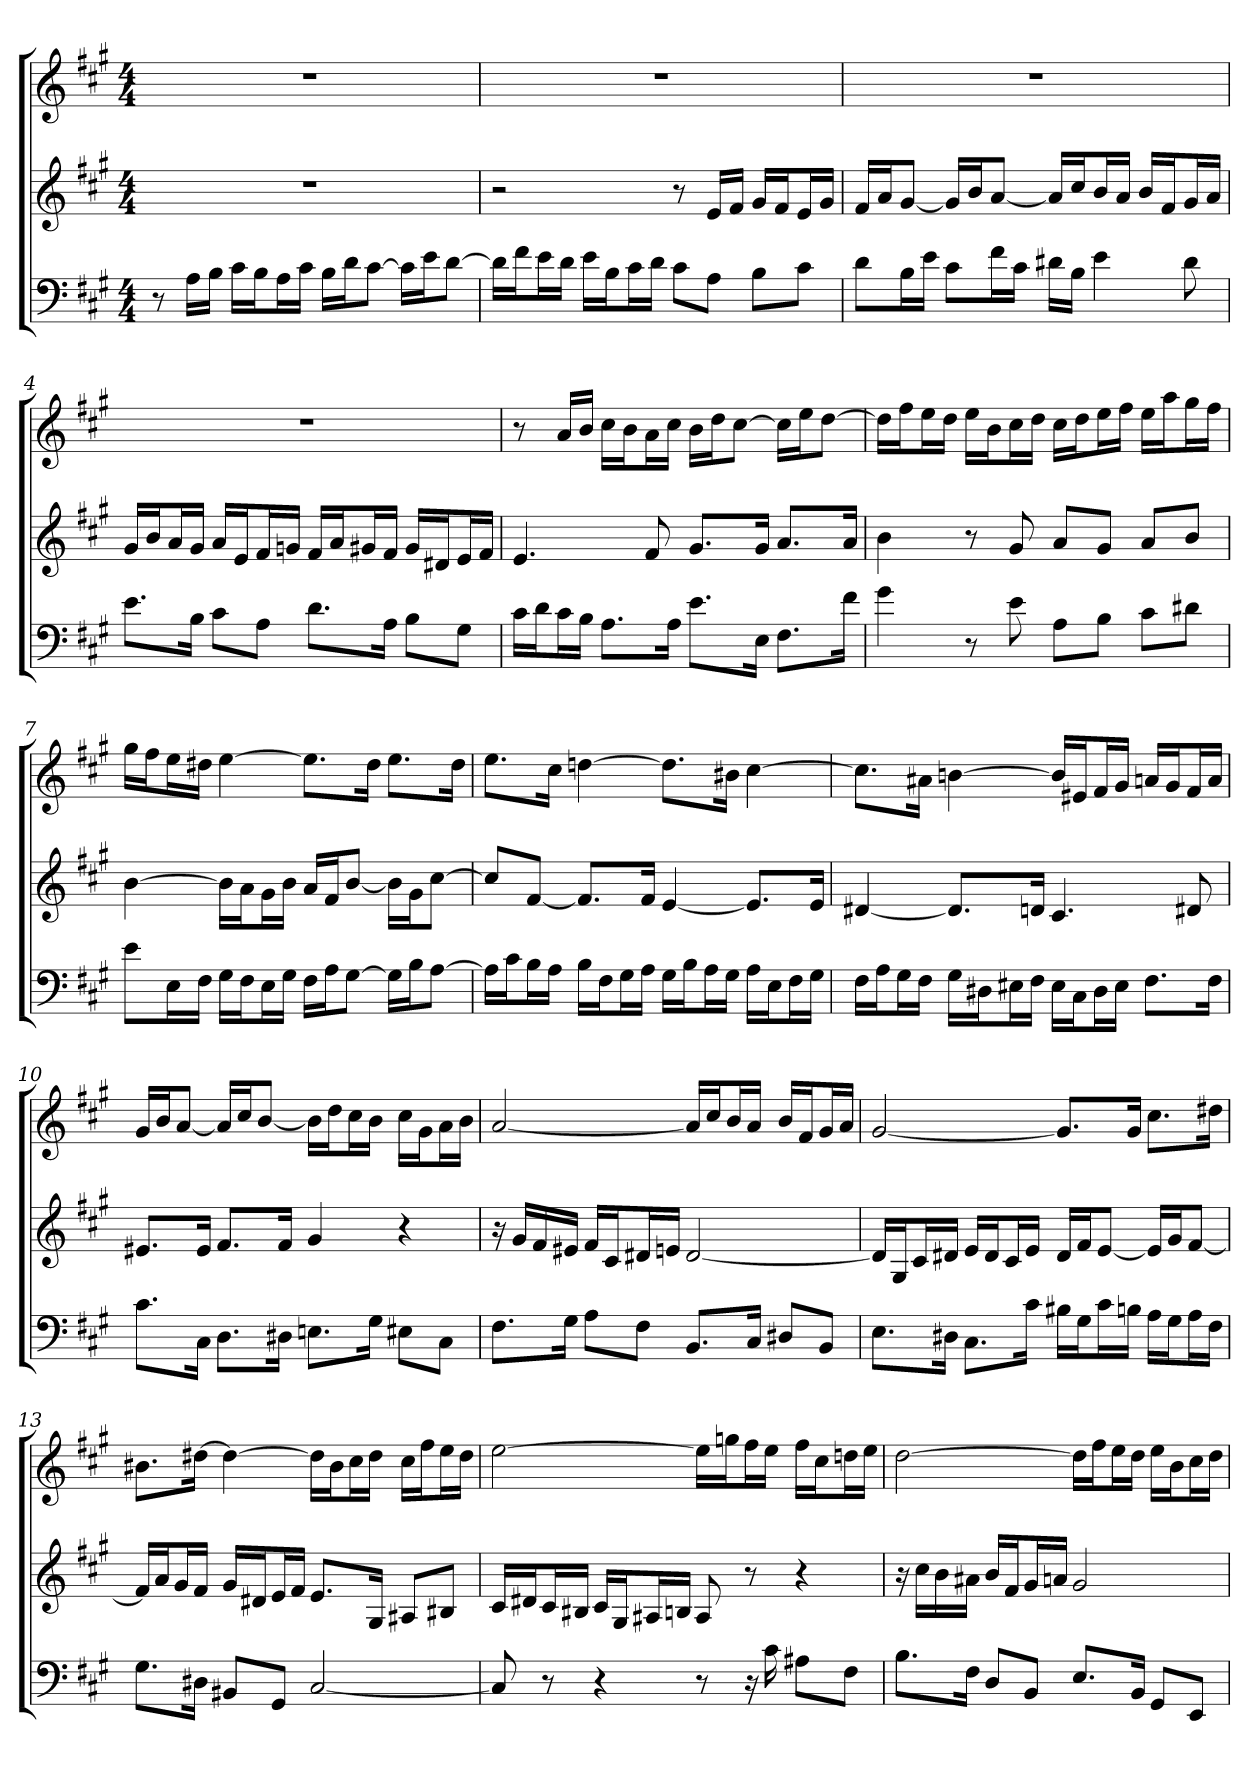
**kern	**kern	**kern
*part3	*part2	*part1
*staff3	*staff2	*staff1
*clefF4	*clefG2	*clefG2
*k[f#c#g#]	*k[f#c#g#]	*k[f#c#g#]
*A:	*A:	*A:
*M4/4	*M4/4	*M4/4
=1	=1	=1
8r	1r	1r
16A\LL	.	.
16B\JJ	.	.
16c#\LL	.	.
16B\J	.	.
16A\L	.	.
16c#\JJ	.	.
16B\LL	.	.
16d\J	.	.
[8c#\J	.	.
16c#\LL]	.	.
16e\J	.	.
[8d\J	.	.
=2	=2	=2
16d\LL]	2r	1r
16f#\J	.	.
16e\L	.	.
16d\JJ	.	.
16e\LL	.	.
16B\J	.	.
16c#\L	.	.
16d\JJ	.	.
8c#\L	8r	.
8A\J	16e/LL	.
.	16f#/JJ	.
8B\L	16g#/LL	.
.	16f#/J	.
8c#\J	16e/L	.
.	16g#/JJ	.
=3	=3	=3
8d\L	16f#/LL	1r
.	16a/J	.
16B\L	[8g#/J	.
16e\JJ	.	.
8c#\L	16g#/LL]	.
.	16b/J	.
16f#\L	[8a/J	.
16c#\JJ	.	.
16d#X\LL	16a/LL]	.
16B\JJ	16cc#/J	.
4e	16b/L	.
.	16a/JJ	.
.	16b/LL	.
.	16f#/J	.
8d#	16g#/L	.
.	16a/JJ	.
=4	=4	=4
8.e\L	16g#/LL	1r
.	16b/J	.
.	16a/L	.
16B\Jk	16g#/JJ	.
8c#\L	16a/LL	.
.	16e/J	.
8A\J	16f#/L	.
.	16gn/JJ	.
8.d\L	16f#/LL	.
.	16a/J	.
.	16g#X/L	.
16A\Jk	16f#/JJ	.
8B\L	16g#/LL	.
.	16d#X/J	.
8G#\J	16e/L	.
.	16f#/JJ	.
=5	=5	=5
16c#\LL	4.e	8r
16d\J	.	.
16c#\L	.	16a/LL
16B\JJ	.	16b/JJ
8.A\L	.	16cc#\LL
.	.	16b\J
.	8f#	16a\L
16A\Jk	.	16cc#\JJ
8.e\L	8.g#/L	16b\LL
.	.	16dd\J
.	.	[8cc#\J
16E\Jk	16g#/Jk	.
8.F#\L	8.a/L	16cc#\LL]
.	.	16ee\J
.	.	[8dd\J
16f#\Jk	16a/Jk	.
=6	=6	=6
4g#	4b	16dd\LL]
.	.	16ff#\J
.	.	16ee\L
.	.	16dd\JJ
8r	8r	16ee\LL
.	.	16b\J
8e	8g#	16cc#\L
.	.	16dd\JJ
8A\L	8a/L	16cc#\LL
.	.	16dd\J
8B\J	8g#/J	16ee\L
.	.	16ff#\JJ
8c#\L	8a/L	16ee\LL
.	.	16aa\J
8d#X\J	8b/J	16gg#\L
.	.	16ff#\JJ
=7	=7	=7
8e\L	[4b	16gg#\LL
.	.	16ff#\J
16E\L	.	16ee\L
16F#\JJ	.	16dd#X\JJ
16G#\LL	16b\LL]	[4ee
16F#\J	16a\J	.
16E\L	16g#\L	.
16G#\JJ	16b\JJ	.
16F#\LL	16a/LL	8.ee\L]
16A\J	16f#/J	.
[8G#\J	[8b/J	.
.	.	16dd#\Jk
16G#\LL]	16b\LL]	8.ee\L
16B\J	16g#\J	.
[8A\J	[8cc#\J	.
.	.	16dd#\Jk
=8	=8	=8
16A\LL]	8cc#/L]	8.ee\L
16c#\J	.	.
16B\L	[8f#/J	.
16A\JJ	.	16cc#\Jk
16B\LL	8.f#/L]	[4ddn
16F#\J	.	.
16G#\L	.	.
16A\JJ	16f#/Jk	.
16G#\LL	[4e	8.dd\L]
16B\J	.	.
16A\L	.	.
16G#\JJ	.	16b#X\Jk
16A\LL	8.e/L]	[4cc#
16E\J	.	.
16F#\L	.	.
16G#\JJ	16e/Jk	.
=9	=9	=9
16F#\LL	[4d#X	8.cc#\L]
16A\J	.	.
16G#\L	.	.
16F#\JJ	.	16a#X\Jk
16G#\LL	8.d#/L]	[4bn
16D#X\J	.	.
16E#X\L	.	.
16F#\JJ	16dn/Jk	.
16E#\LL	4.c#	16b/LL]
16C#\J	.	16e#X/J
16D#\L	.	16f#/L
16E#\JJ	.	16g#/JJ
8.F#\L	.	16an/LL
.	.	16g#/J
.	8d#X	16f#/L
16F#\Jk	.	16a/JJ
=10	=10	=10
8.c#\L	8.e#X/L	16g#/LL
.	.	16b/J
.	.	[8a/J
16C#\Jk	16e#/Jk	.
8.D\L	8.f#/L	16a/LL]
.	.	16cc#/J
.	.	[8b/J
16D#X\Jk	16f#/Jk	.
8.En\L	4g#	16b\LL]
.	.	16dd\J
.	.	16cc#\L
16G#\Jk	.	16b\JJ
8E#X\L	4r	16cc#\LL
.	.	16g#\J
8C#\J	.	16a\L
.	.	16b\JJ
=11	=11	=11
8.F#\L	16r	[2a
.	16g#/LL	.
.	16f#/	.
16G#\Jk	16e#X/JJ	.
8A\L	16f#/LL	.
.	16c#/J	.
8F#\J	16d#X/L	.
.	16en/JJ	.
8.BB/L	[2d#	16a/LL]
.	.	16cc#/J
.	.	16b/L
16C#/Jk	.	16a/JJ
8D#X/L	.	16b/LL
.	.	16f#/J
8BB/J	.	16g#/L
.	.	16a/JJ
=12	=12	=12
8.E\L	16d#/LL]	[2g#
.	16G#/J	.
.	16c#/L	.
16D#X\Jk	16d#X/JJ	.
8.C#\L	16e/LL	.
.	16d#/J	.
.	16c#/L	.
16c#\Jk	16e/JJ	.
16B#X\LL	16d#/LL	8.g#/L]
16G#\J	16f#/J	.
16c#\L	[8e/J	.
16Bn\JJ	.	16g#/Jk
16A\LL	16e/LL]	8.cc#\L
16G#\J	16g#/J	.
16A\L	[8f#/J	.
16F#\JJ	.	16dd#X\Jk
=13	=13	=13
8.G#\L	16f#/LL]	8.b#X\L
.	16a/J	.
.	16g#/L	.
16D#X\Jk	16f#/JJ	[16dd#X\Jk
8BB#X/L	16g#/LL	4dd#_
.	16d#X/J	.
8GG#/J	16e/L	.
.	16f#/JJ	.
[2C#	8.e/L	16dd#\LL]
.	.	16b#\J
.	.	16cc#\L
.	16G#/Jk	16dd#\JJ
.	8A#X/L	16cc#\LL
.	.	16ff#\J
.	8B#X/J	16ee\L
.	.	16dd#\JJ
=14	=14	=14
8C#]	16c#/LL	[2ee
.	16d#X/J	.
8r	16c#/L	.
.	16B#X/JJ	.
4r	16c#/LL	.
.	16G#/J	.
.	16A#X/L	.
.	16Bn/JJ	.
8r	8A#	16ee\LL]
.	.	16ggn\J
16r	8r	16ff#\L
16c#	.	16ee\JJ
8A#X\L	4r	16ff#\LL
.	.	16cc#\J
8F#\J	.	16ddn\L
.	.	16ee\JJ
=15	=15	=15
8.B\L	16r	[2dd
.	16cc#\LL	.
.	16b\	.
16F#\Jk	16a#X\JJ	.
8D/L	16b/LL	.
.	16f#/J	.
8BB/J	16g#/L	.
.	16an/JJ	.
8.E/L	2g#	16dd\LL]
.	.	16ff#\J
.	.	16ee\L
16BB/Jk	.	16dd\JJ
8GG#/L	.	16ee\LL
.	.	16b\J
8EE/J	.	16cc#\L
.	.	16dd\JJ
=	=	=
*-	*-	*-
